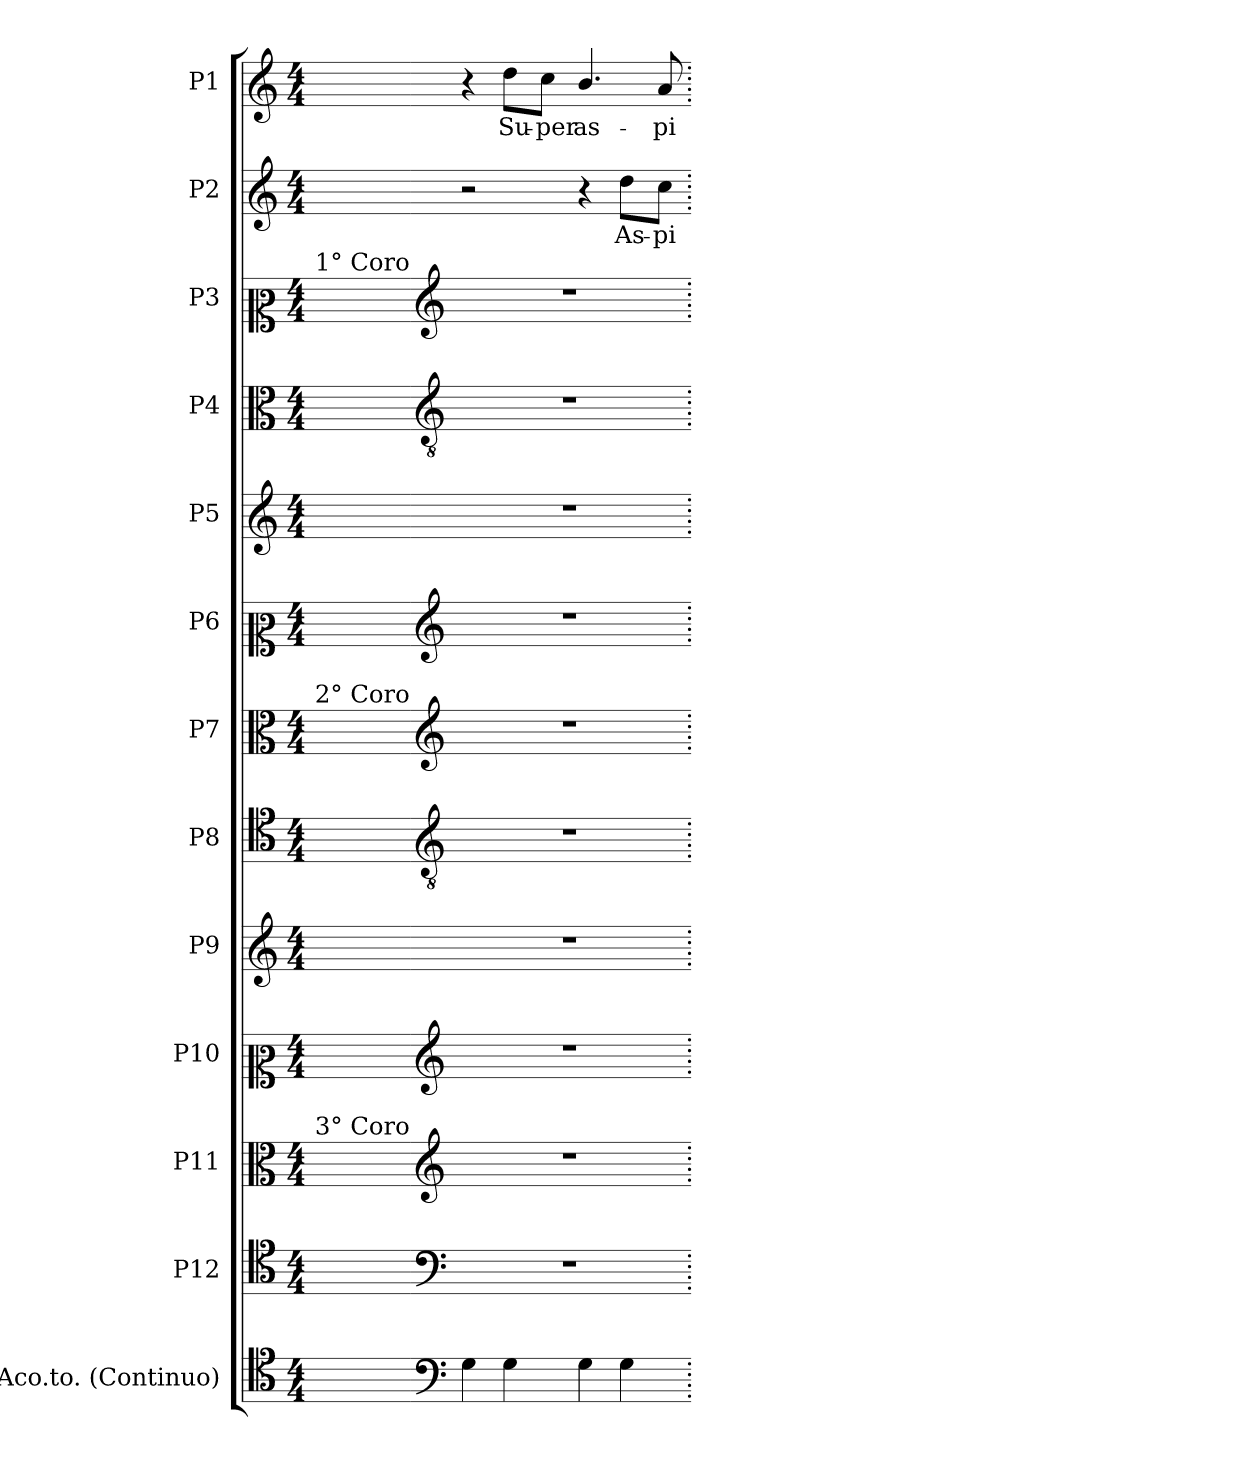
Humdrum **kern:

**kern	**kern	**kern	**kern	**kern	**kern	**kern	**kern	**kern	**kern	**kern	**kern	**text	**kern	**text
*part13	*part12	*part11	*part10	*part9	*part8	*part7	*part6	*part5	*part4	*part3	*part2	*part2	*part1	*part1
*staff13	*staff12	*staff11	*staff10	*staff9	*staff8	*staff7	*staff6	*staff5	*staff4	*staff3	*staff2	*staff2	*staff1	*staff1
*I"Aco.to.  (Continuo)	*I"P12	*I"P11	*I"P10	*I"P9	*I"P8	*I"P7	*I"P6	*I"P5	*I"P4	*I"P3	*I"P2	*	*I"P1	*
!!LO:PB:g=z
*clefC4	*clefC4	*clefC3	*clefC2	*clefG2	*clefC4	*clefC3	*clefC2	*clefG2	*clefC3	*clefC2	*clefG2	*	*clefG2	*
*	*	*	*	*	*ITrd7c12	*	*	*	*ITrd7c12	*	*	*	*	*
*k[]	*k[]	*k[]	*k[]	*k[]	*k[]	*k[]	*k[]	*k[]	*k[]	*k[]	*k[]	*	*k[]	*
*C:	*C:	*C:	*C:	*C:	*C:	*C:	*C:	*C:	*C:	*C:	*C:	*	*C:	*
*M4/4	*M4/4	*M4/4	*M4/4	*M4/4	*M4/4	*M4/4	*M4/4	*M4/4	*M4/4	*M4/4	*M4/4	*	*M4/4	*
=1	=1	=1	=1	=1	=1	=1	=1	=1	=1	=1	=1	=1	=1	=1
!	!	!	!	!	!	!	!	!	!	!LO:TX:a:t=1° Coro	!	!	!	!
!	!	!	!	!	!	!LO:TX:a:t=2° Coro	!	!	!	!	!	!	!	!
!	!	!LO:TX:a:t=3° Coro	!	!	!	!	!	!	!	!	!	!	!	!
1ryy	1ryy	1ryy	1ryy	1ryy	1ryy	1ryy	1ryy	1ryy	1ryy	1ryy	1ryy	.	1ryy	.
=1-	=1-	=1-	=1-	=1-	=1-	=1-	=1-	=1-	=1-	=1-	=1-	=1-	=1-	=1-
*clefF4	*clefF4	*clefG2	*clefG2	*	*clefGv2	*clefG2	*clefG2	*	*clefGv2	*clefG2	*	*	*	*
4Gi\	1r	1r	1r	1r	1r	1r	1r	1r	1r	1r	2r	.	4r	.
!	!	!	!	!	!	!	!	!	!	!	!	!	!	!LO:LY:b:color=#000000
4Gi\	.	.	.	.	.	.	.	.	.	.	.	.	8ddi\L	Su-
!	!	!	!	!	!	!	!	!	!	!	!	!	!	!LO:LY:b:color=#000000
.	.	.	.	.	.	.	.	.	.	.	.	.	8cci\J	-per
!	!	!	!	!	!	!	!	!	!	!	!	!	!	!LO:LY:b:color=#000000
4Gi\	.	.	.	.	.	.	.	.	.	.	4r	.	4.bi/	as-
!	!	!	!	!	!	!	!	!	!	!	!	!LO:LY:b:color=#000000	!	!
4Gi\	.	.	.	.	.	.	.	.	.	.	8ddi\L	As-	.	.
!	!	!	!	!	!	!	!	!	!	!	!	!LO:LY:b:color=#000000	!	!
!	!	!	!	!	!	!	!	!	!	!	!	!	!	!LO:LY:b:color=#000000
.	.	.	.	.	.	.	.	.	.	.	8cci\J	-pi-	8ai/	-pi-
=.	=.	=.	=.	=.	=.	=.	=.	=.	=.	=.	=.	=.	=.	=.
*-	*-	*-	*-	*-	*-	*-	*-	*-	*-	*-	*-	*-	*-	*-
